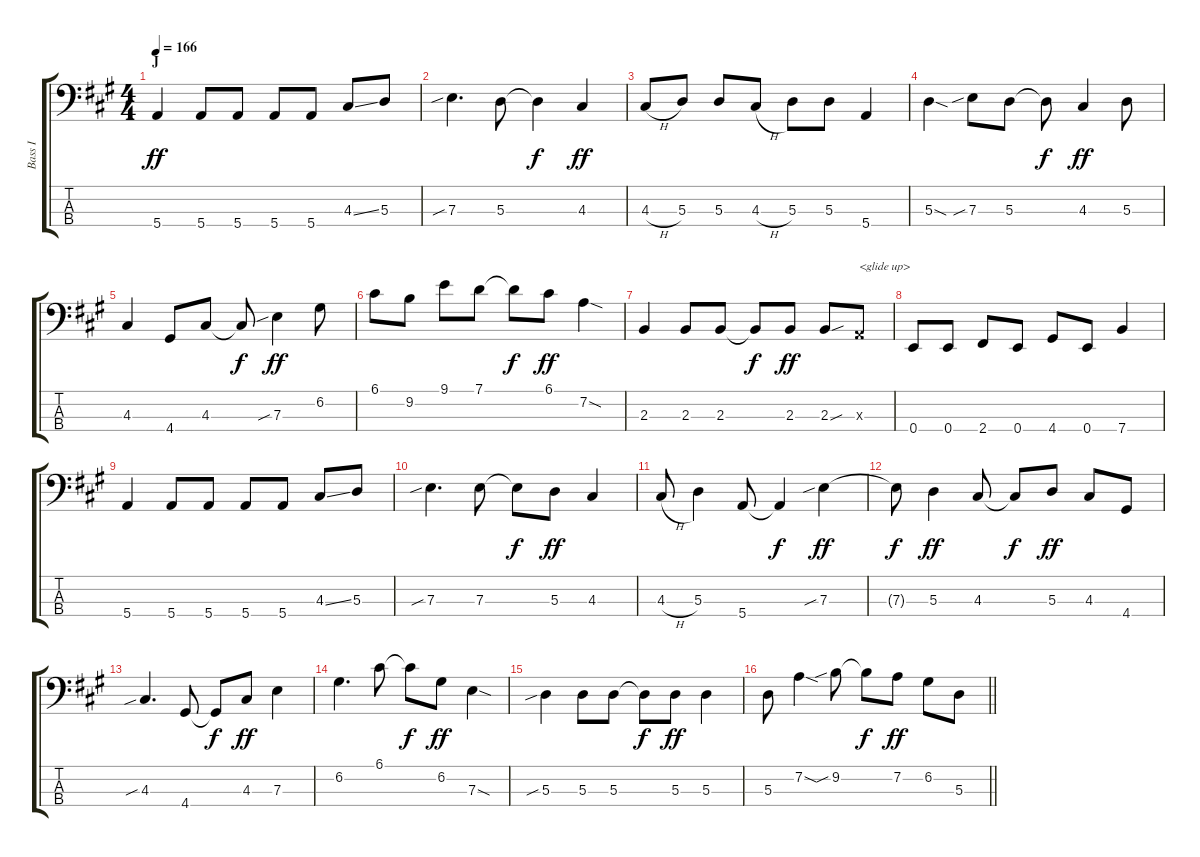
\track ("Bass I" "Bass I") {instrument electricbasspick}
\staff {score tabs}
\tuning (G2 D2 A1 E1) {hide}
\ts (4 4)
\section ("" "J")
\tempo 166
\clef f4
\ks a
5.4.4{dy ff} 5.4.8 5.4.8 5.4.8 5.4.8 4.3{ss}.8 5.3.8 |
7.3{sib}.4{d} 5.3.8 5.3{t}.4{dy f} 4.3.4{dy ff} |
4.3{h}.8 5.3.8 5.3.8 4.3{h}.8 5.3.8 5.3.8 5.4.4 |
5.3{sod}.4 7.3{sib}.8 5.3.8 5.3{t}.8{dy f} 4.3.4{dy ff} 5.3.8 |
4.3.4 4.4.8 4.3.8 4.3{t}.8{dy f} 7.3{sib}.4{dy ff} 6.2.8 |
6.1.8 9.2.8 9.1.8 7.1.8 7.1{t}.8{dy f} 6.1.8{dy ff} 7.2{sod}.4 |
2.3.4 2.3.8 2.3.8 2.3{t}.8{dy f} 2.3.8{dy ff} 2.3{sou}.8 0.3{x}.8{txt "<glide up>"} |
0.4.8 0.4.8 2.4.8 0.4.8 4.4.8 0.4.8 7.4.4 |
5.4.4 5.4.8 5.4.8 5.4.8 5.4.8 4.3{ss}.8 5.3.8 |
7.3{sib}.4{d} 7.3.8 7.3{t}.8{dy f} 5.3.8{dy ff} 4.3.4 |
4.3{h}.8 5.3.4 5.4.8 5.4{t}.4{dy f} 7.3{sib}.4{dy ff} |
7.3{t}.8{dy f} 5.3.4{dy ff} 4.3.8 4.3{t}.8{dy f} 5.3.8{dy ff} 4.3.8 4.4.8 |
4.3{sib}.4{d} 4.4.8 4.4{t}.8{dy f} 4.3.8{dy ff} 7.3.4 |
6.2.4{d} 6.1.8 6.1{t}.8{dy f} 6.2.8{dy ff} 7.3{sod}.4 |
5.3{sib}.4 5.3.8 5.3.8 5.3{t}.8{dy f} 5.3.8{dy ff} 5.3.4 |
\barLineRight lightlight
5.3.8 7.2{sod}.4 9.2{sib}.8 9.2{t}.8{dy f} 7.2.8{dy ff} 6.2.8 5.3.8
